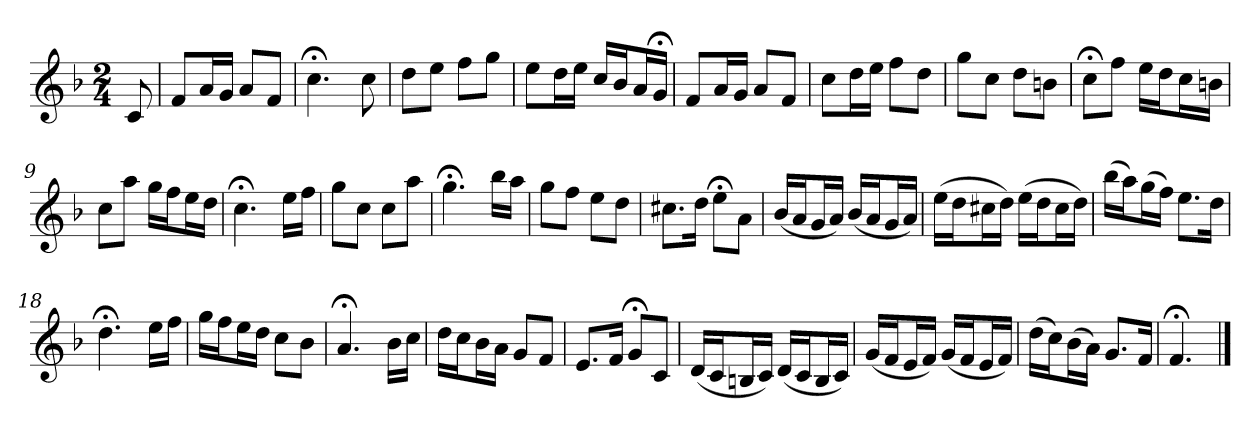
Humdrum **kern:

**kern
*part1
*staff1
*k[b-]
*F:
*M2/4
*MM120
=
8c
=1
8fL
16aL
16gJJ
8aL
8fJ
=2
4.cc;<
8cc
=3
8ddL
8eeJ
8ffL
8ggJ
=4
8eeL
16ddL
16eeJJ
16ccLL
16b-J
16aL
16g;<JJ
=5
8fL
16aL
16gJJ
8aL
8fJ
=6
8ccL
16ddL
16eeJJ
8ffL
8ddJ
=7
8ggL
8ccJ
8ddL
8bnJ
=8
8cc;<L
8ffJ
16eeLL
16ddJ
16ccL
16bnJJ
=9
8ccL
8aaJ
16ggLL
16ffJ
16eeL
16ddJJ
=10
4.cc;<
16eeLL
16ffJJ
=11
8ggL
8ccJ
8ccL
8aaJ
=12
4.gg;<
16bb-LL
16aaJJ
=13
8ggL
8ffJ
8eeL
8ddJ
=14
8.cc#XL
16ddJk
8ee;<L
8aJ
=15
(16b-LL
16aJ
16gL
16aJJ)
(16b-LL
16aJ
16gL
16aJJ)
=16
(16eeLL
16ddJ
16cc#XL
16ddJJ)
(16eeLL
16ddJ
16cc#L
16ddJJ)
=17
(16bb-LL
16aaJ)
(16ggL
16ffJJ)
8.eeL
16ddJk
=18
4.dd;<
16eeLL
16ffJJ
=19
16ggLL
16ffJ
16eeL
16ddJJ
8ccL
8b-J
=20
4.a;<
16b-LL
16ccJJ
=21
16ddLL
16ccJ
16b-L
16aJJ
8gL
8fJ
=22
8.eL
16fJk
8g;<L
8cJ
=23
(16dLL
16cJ
16BnL
16cJJ)
(16dLL
16cJ
16BL
16cJJ)
=24
(16gLL
16fJ
16eL
16fJJ)
(16gLL
16fJ
16eL
16fJJ)
=25
(16ddLL
16ccJ)
(16b-L
16aJJ)
8.gL
16fJk
=26
4.f;<
==
*-
